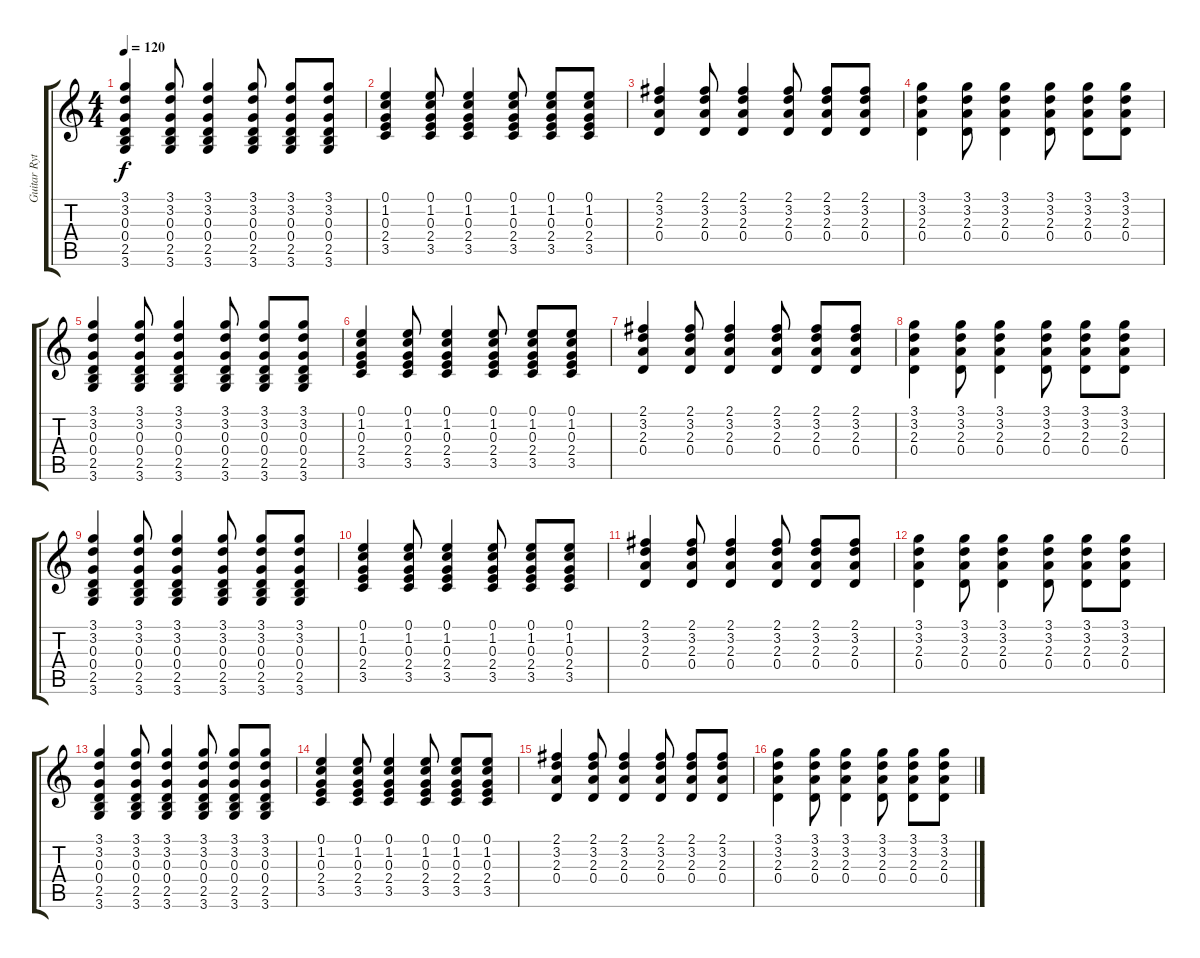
\track ("Guitar Rythym" "Guitar Ryt") {instrument acousticguitarnylon}
\staff {score tabs}
\tuning (E4 B3 G3 D3 A2 E2) {hide}
\ts (4 4)
\tempo 120
\clef g2
\ks c
(3.1 3.2 0.3 0.4 2.5 3.6).4{dy f} (3.1 3.2 0.3 0.4 2.5 3.6).8 (3.1 3.2 0.3 0.4 2.5 3.6).4 (3.1 3.2 0.3 0.4 2.5 3.6).8 (3.1 3.2 0.3 0.4 2.5 3.6).8 (3.1 3.2 0.3 0.4 2.5 3.6).8 |
(0.1 1.2 0.3 2.4 3.5).4 (0.1 1.2 0.3 2.4 3.5).8 (0.1 1.2 0.3 2.4 3.5).4 (0.1 1.2 0.3 2.4 3.5).8 (0.1 1.2 0.3 2.4 3.5).8 (0.1 1.2 0.3 2.4 3.5).8 |
(2.1 3.2 2.3 0.4).4 (2.1 3.2 2.3 0.4).8 (2.1 3.2 2.3 0.4).4 (2.1 3.2 2.3 0.4).8 (2.1 3.2 2.3 0.4).8 (2.1 3.2 2.3 0.4).8 |
(3.1 3.2 2.3 0.4).4 (3.1 3.2 2.3 0.4).8 (3.1 3.2 2.3 0.4).4 (3.1 3.2 2.3 0.4).8 (3.1 3.2 2.3 0.4).8 (3.1 3.2 2.3 0.4).8 |
(3.1 3.2 0.3 0.4 2.5 3.6).4 (3.1 3.2 0.3 0.4 2.5 3.6).8 (3.1 3.2 0.3 0.4 2.5 3.6).4 (3.1 3.2 0.3 0.4 2.5 3.6).8 (3.1 3.2 0.3 0.4 2.5 3.6).8 (3.1 3.2 0.3 0.4 2.5 3.6).8 |
(0.1 1.2 0.3 2.4 3.5).4 (0.1 1.2 0.3 2.4 3.5).8 (0.1 1.2 0.3 2.4 3.5).4 (0.1 1.2 0.3 2.4 3.5).8 (0.1 1.2 0.3 2.4 3.5).8 (0.1 1.2 0.3 2.4 3.5).8 |
(2.1 3.2 2.3 0.4).4 (2.1 3.2 2.3 0.4).8 (2.1 3.2 2.3 0.4).4 (2.1 3.2 2.3 0.4).8 (2.1 3.2 2.3 0.4).8 (2.1 3.2 2.3 0.4).8 |
(3.1 3.2 2.3 0.4).4 (3.1 3.2 2.3 0.4).8 (3.1 3.2 2.3 0.4).4 (3.1 3.2 2.3 0.4).8 (3.1 3.2 2.3 0.4).8 (3.1 3.2 2.3 0.4).8 |
(3.1 3.2 0.3 0.4 2.5 3.6).4 (3.1 3.2 0.3 0.4 2.5 3.6).8 (3.1 3.2 0.3 0.4 2.5 3.6).4 (3.1 3.2 0.3 0.4 2.5 3.6).8 (3.1 3.2 0.3 0.4 2.5 3.6).8 (3.1 3.2 0.3 0.4 2.5 3.6).8 |
(0.1 1.2 0.3 2.4 3.5).4 (0.1 1.2 0.3 2.4 3.5).8 (0.1 1.2 0.3 2.4 3.5).4 (0.1 1.2 0.3 2.4 3.5).8 (0.1 1.2 0.3 2.4 3.5).8 (0.1 1.2 0.3 2.4 3.5).8 |
(2.1 3.2 2.3 0.4).4 (2.1 3.2 2.3 0.4).8 (2.1 3.2 2.3 0.4).4 (2.1 3.2 2.3 0.4).8 (2.1 3.2 2.3 0.4).8 (2.1 3.2 2.3 0.4).8 |
(3.1 3.2 2.3 0.4).4 (3.1 3.2 2.3 0.4).8 (3.1 3.2 2.3 0.4).4 (3.1 3.2 2.3 0.4).8 (3.1 3.2 2.3 0.4).8 (3.1 3.2 2.3 0.4).8 |
(3.1 3.2 0.3 0.4 2.5 3.6).4 (3.1 3.2 0.3 0.4 2.5 3.6).8 (3.1 3.2 0.3 0.4 2.5 3.6).4 (3.1 3.2 0.3 0.4 2.5 3.6).8 (3.1 3.2 0.3 0.4 2.5 3.6).8 (3.1 3.2 0.3 0.4 2.5 3.6).8 |
(0.1 1.2 0.3 2.4 3.5).4 (0.1 1.2 0.3 2.4 3.5).8 (0.1 1.2 0.3 2.4 3.5).4 (0.1 1.2 0.3 2.4 3.5).8 (0.1 1.2 0.3 2.4 3.5).8 (0.1 1.2 0.3 2.4 3.5).8 |
(2.1 3.2 2.3 0.4).4 (2.1 3.2 2.3 0.4).8 (2.1 3.2 2.3 0.4).4 (2.1 3.2 2.3 0.4).8 (2.1 3.2 2.3 0.4).8 (2.1 3.2 2.3 0.4).8 |
(3.1 3.2 2.3 0.4).4 (3.1 3.2 2.3 0.4).8 (3.1 3.2 2.3 0.4).4 (3.1 3.2 2.3 0.4).8 (3.1 3.2 2.3 0.4).8 (3.1 3.2 2.3 0.4).8
